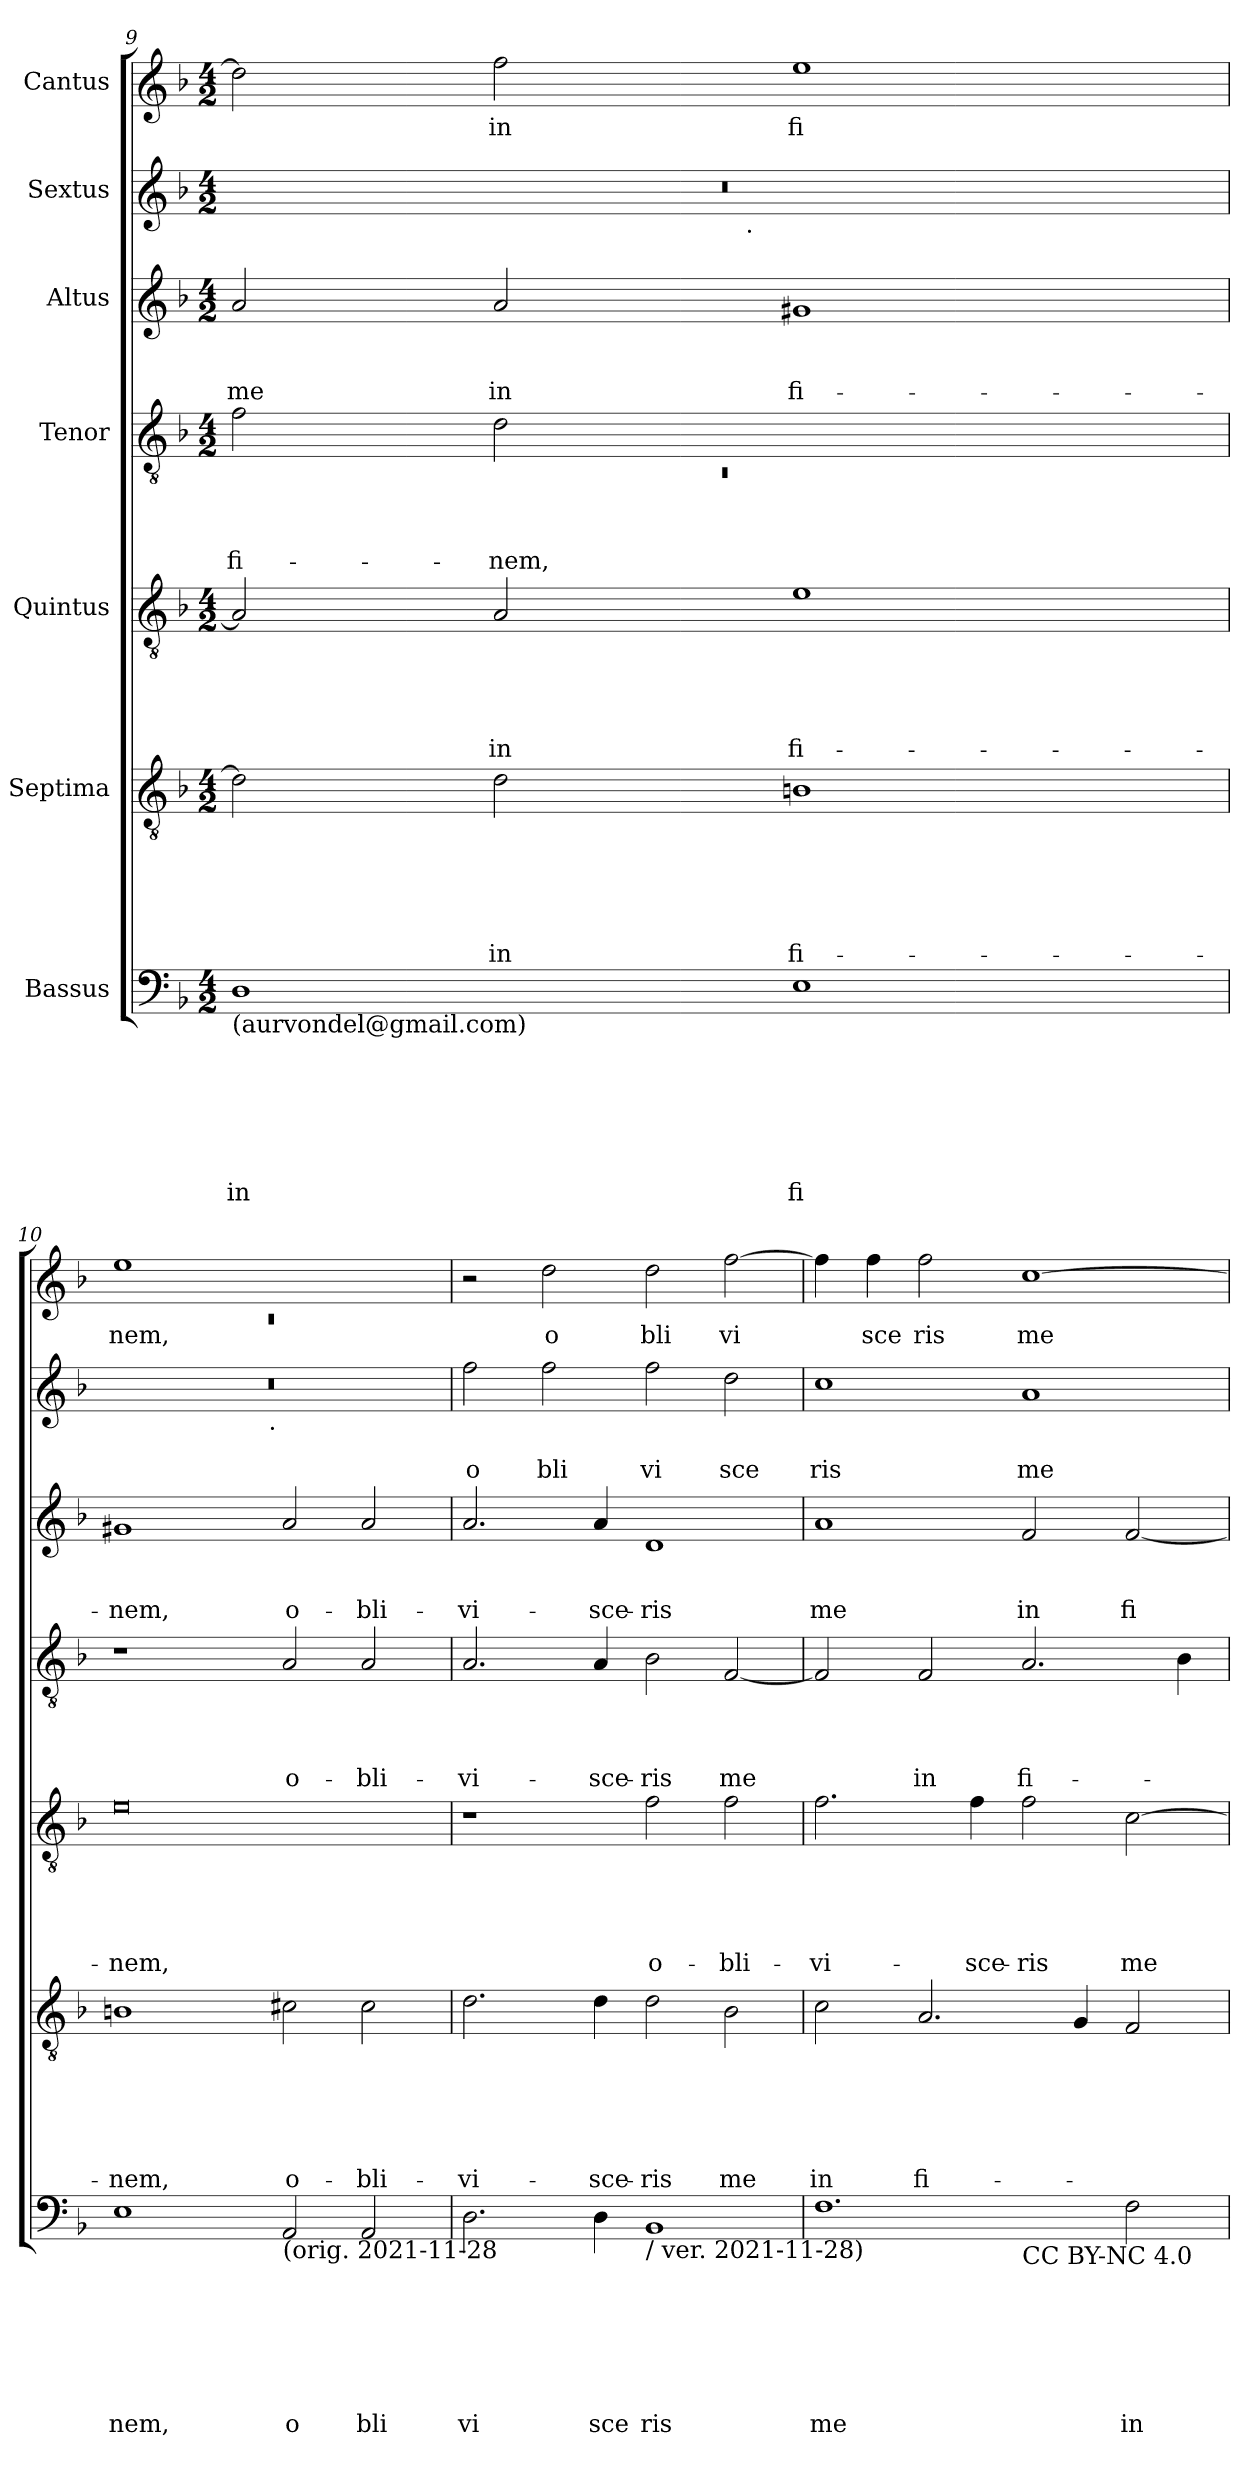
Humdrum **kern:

**kern	**text	**text	**text	**text	**text	**text	**text	**kern	**text	**text	**text	**text	**text	**text	**kern	**text	**text	**text	**text	**text	**kern	**text	**text	**text	**text	**kern	**text	**text	**text	**kern	**text	**text	**kern	**text
*part7	*part7	*part7	*part7	*part7	*part7	*part7	*part7	*part6	*part6	*part6	*part6	*part6	*part6	*part6	*part5	*part5	*part5	*part5	*part5	*part5	*part4	*part4	*part4	*part4	*part4	*part3	*part3	*part3	*part3	*part2	*part2	*part2	*part1	*part1
*staff7	*staff7	*staff7	*staff7	*staff7	*staff7	*staff7	*staff7	*staff6	*staff6	*staff6	*staff6	*staff6	*staff6	*staff6	*staff5	*staff5	*staff5	*staff5	*staff5	*staff5	*staff4	*staff4	*staff4	*staff4	*staff4	*staff3	*staff3	*staff3	*staff3	*staff2	*staff2	*staff2	*staff1	*staff1
*I"Bassus	*	*	*	*	*	*	*	*I"Septima	*	*	*	*	*	*	*I"Quintus	*	*	*	*	*	*I"Tenor	*	*	*	*	*I"Altus	*	*	*	*I"Sextus	*	*	*I"Cantus	*
*clefF4	*	*	*	*	*	*	*	*clefGv2	*	*	*	*	*	*	*clefGv2	*	*	*	*	*	*clefGv2	*	*	*	*	*clefG2	*	*	*	*clefG2	*	*	*clefG2	*
*ITrd-3c-5	*	*	*	*	*	*	*	*	*	*	*	*	*	*	*ITrd-3c-5	*	*	*	*	*	*ITrd-3c-5	*	*	*	*	*ITrd-3c-5	*	*	*	*ITrd-3c-5	*	*	*ITrd-3c-5	*
*k[b-e-]	*	*	*	*	*	*	*	*k[b-]	*	*	*	*	*	*	*k[b-e-]	*	*	*	*	*	*k[b-e-]	*	*	*	*	*k[b-e-]	*	*	*	*k[b-e-]	*	*	*k[b-e-]	*
*B-:	*	*	*	*	*	*	*	*F:	*	*	*	*	*	*	*B-:	*	*	*	*	*	*B-:	*	*	*	*	*B-:	*	*	*	*B-:	*	*	*B-:	*
*M4/2	*	*	*	*	*	*	*	*M4/2	*	*	*	*	*	*	*M4/2	*	*	*	*	*	*M4/2	*	*	*	*	*M4/2	*	*	*	*M4/2	*	*	*M4/2	*
=9	=9	=9	=9	=9	=9	=9	=9	=9	=9	=9	=9	=9	=9	=9	=9	=9	=9	=9	=9	=9	=9	=9	=9	=9	=9	=9	=9	=9	=9	=9	=9	=9	=9	=9
*	*	*	*	*	*	*	*	*	*	*	*	*	*	*	*	*	*	*	*	*	*^	*	*	*	*	*	*	*	*	*	*	*	*	*
!LO:TX:b:t=(aurvondel@gmail.com)	!	!	!	!	!	!	!	!	!	!	!	!	!	!	!	!	!	!	!	!	!	!	!	!	!	!	!	!	!	!	!	!	!	!	!
!	!	!	!	!	!	!	!LO:LY:b	!	!	!	!	!	!	!	!	!	!	!	!	!	!	!LO:N:vis=1	!	!	!	!LO:LY:b	!	!	!	!LO:LY:b	!	!	!	!	!
*	*	*	*	*	*	*	*	*	*	*	*	*	*	*	*	*	*	*	*	*	*	*	*	*	*	*	*	*	*	*	*^	*	*	*	*
1G	.	.	.	.	.	.	in	2d\]	.	.	.	.	.	.	2d/]	.	.	.	.	.	2b-\	0rC	.	.	.	fi-	2dd/	.	.	me	0r	2ryy	.	.	2gg\]	.
!	!	!	!	!	!	!	!	!	!	!	!	!	!	!LO:LY:b	!	!	!	!	!	!LO:LY:b	!	!	!	!	!	!LO:LY:b	!	!	!	!LO:LY:b	!	!	!	!	!	!LO:LY:b
.	.	.	.	.	.	.	.	2d\	.	.	.	.	.	in	2d/	.	.	.	.	in	2g\	.	.	.	.	-nem,	2dd/	.	.	in	.	4...ryy	.	.	2bb-\	in
!	!	!	!	!	!	!	!	!	!	!	!	!	!	!	!	!	!	!	!	!	!	!	!	!	!	!	!	!	!	!	!	!LO:TX:b:t=.	!	!	!	!
.	.	.	.	.	.	.	.	.	.	.	.	.	.	.	.	.	.	.	.	.	.	.	.	.	.	.	.	.	.	.	.	1ryy	.	.	.	.
!	!	!	!	!	!	!	!LO:LY:b	!	!	!	!	!	!	!LO:LY:b	!	!	!	!	!	!LO:LY:b	!	!	!	!	!	!	!	!	!	!LO:LY:b	!	!	!	!	!	!LO:LY:b
1A	.	.	.	.	.	.	fi	1Bn	.	.	.	.	.	fi-	1a	.	.	.	.	fi-	1ryy	.	.	.	.	.	1cc#X	.	.	fi-	.	.	.	.	1aa	fi
.	.	.	.	.	.	.	.	.	.	.	.	.	.	.	.	.	.	.	.	.	.	.	.	.	.	.	.	.	.	.	.	32ryy	.	.	.	.
=10	=10	=10	=10	=10	=10	=10	=10	=10	=10	=10	=10	=10	=10	=10	=10	=10	=10	=10	=10	=10	=10	=10	=10	=10	=10	=10	=10	=10	=10	=10	=10	=10	=10	=10	=10	=10
*	*	*	*	*	*	*	*	*	*	*	*	*	*	*	*	*	*	*	*	*	*	*	*	*	*	*	*	*	*	*	*	*	*	*	*^	*
!	!	!	!	!	!	!	!LO:LY:b	!	!	!	!	!	!	!LO:LY:b	!	!	!	!	!	!LO:LY:b	!	!	!	!	!	!	!	!	!	!LO:LY:b	!	!	!	!	!	!LO:N:vis=1	!LO:LY:b
*	*	*	*	*	*	*	*	*	*	*	*	*	*	*	*	*	*	*	*	*	*v	*v	*	*	*	*	*	*	*	*	*	*	*	*	*	*	*
1A	.	.	.	.	.	.	nem,	1Bn	.	.	.	.	.	-nem,	0a	.	.	.	.	-nem,	1r	.	.	.	.	1cc#X	.	.	-nem,	0r	2ryy	.	.	1aa	0rc	nem,
.	.	.	.	.	.	.	.	.	.	.	.	.	.	.	.	.	.	.	.	.	.	.	.	.	.	.	.	.	.	.	4...ryy	.	.	.	.	.
!	!	!	!	!	!	!	!	!	!	!	!	!	!	!	!	!	!	!	!	!	!	!	!	!	!	!	!	!	!	!	!LO:TX:b:t=.	!	!	!	!	!
.	.	.	.	.	.	.	.	.	.	.	.	.	.	.	.	.	.	.	.	.	.	.	.	.	.	.	.	.	.	.	1ryy	.	.	.	.	.
!LO:TX:b:t=(orig. 2021-11-28	!	!	!	!	!	!	!	!	!	!	!	!	!	!	!	!	!	!	!	!	!	!	!	!	!	!	!	!	!	!	!	!	!	!	!	!
!	!	!	!	!	!	!	!LO:LY:b	!	!	!	!	!	!	!LO:LY:b	!	!	!	!	!	!	!	!	!	!	!LO:LY:b	!	!	!	!LO:LY:b	!	!	!	!	!	!	!
2D/	.	.	.	.	.	.	o	2c#X\	.	.	.	.	.	o-	.	.	.	.	.	.	2d/	.	.	.	o-	2dd/	.	.	o-	.	.	.	.	1ryy	.	.
!	!	!	!	!	!	!	!LO:LY:b	!	!	!	!	!	!	!LO:LY:b	!	!	!	!	!	!	!	!	!	!	!LO:LY:b	!	!	!	!LO:LY:b	!	!	!	!	!	!	!
2D/	.	.	.	.	.	.	bli	2c#\	.	.	.	.	.	-bli-	.	.	.	.	.	.	2d/	.	.	.	-bli-	2dd/	.	.	-bli-	.	.	.	.	.	.	.
.	.	.	.	.	.	.	.	.	.	.	.	.	.	.	.	.	.	.	.	.	.	.	.	.	.	.	.	.	.	.	32ryy	.	.	.	.	.
=11	=11	=11	=11	=11	=11	=11	=11	=11	=11	=11	=11	=11	=11	=11	=11	=11	=11	=11	=11	=11	=11	=11	=11	=11	=11	=11	=11	=11	=11	=11	=11	=11	=11	=11	=11	=11
!	!	!	!	!	!	!	!LO:LY:b	!	!	!	!	!	!	!LO:LY:b	!	!	!	!	!	!	!	!	!	!	!LO:LY:b	!	!	!	!LO:LY:b	!	!	!	!LO:LY:b	!	!	!
*	*	*	*	*	*	*	*	*	*	*	*	*	*	*	*	*	*	*	*	*	*	*	*	*	*	*	*	*	*	*v	*v	*	*	*	*	*
*	*	*	*	*	*	*	*	*	*	*	*	*	*	*	*	*	*	*	*	*	*	*	*	*	*	*	*	*	*	*	*	*	*v	*v	*
2.G\	.	.	.	.	.	.	vi	2.d\	.	.	.	.	.	-vi-	1r	.	.	.	.	.	2.d/	.	.	.	-vi-	2.dd/	.	.	-vi-	2bb-\	.	o	2r	.
!	!	!	!	!	!	!	!	!	!	!	!	!	!	!	!	!	!	!	!	!	!	!	!	!	!	!	!	!	!	!	!	!LO:LY:b	!	!LO:LY:b
.	.	.	.	.	.	.	.	.	.	.	.	.	.	.	.	.	.	.	.	.	.	.	.	.	.	.	.	.	.	2bb-\	.	bli	2gg\	o
!	!	!	!	!	!	!	!LO:LY:b	!	!	!	!	!	!	!LO:LY:b	!	!	!	!	!	!	!	!	!	!	!LO:LY:b	!	!	!	!LO:LY:b	!	!	!	!	!
4G\	.	.	.	.	.	.	sce	4d\	.	.	.	.	.	-sce-	.	.	.	.	.	.	4d/	.	.	.	-sce-	4dd/	.	.	-sce-	.	.	.	.	.
!LO:TX:b:t=/ ver. 2021-11-28)	!	!	!	!	!	!	!	!	!	!	!	!	!	!	!	!	!	!	!	!	!	!	!	!	!	!	!	!	!	!	!	!	!	!
!	!	!	!	!	!	!	!LO:LY:b	!	!	!	!	!	!	!LO:LY:b	!	!	!	!	!	!LO:LY:b	!	!	!	!	!LO:LY:b	!	!	!	!LO:LY:b	!	!	!LO:LY:b	!	!LO:LY:b
1E-	.	.	.	.	.	.	ris	2d\	.	.	.	.	.	-ris	2b-\	.	.	.	.	o-	2e-\	.	.	.	-ris	1g	.	.	-ris	2bb-\	.	vi	2gg\	bli
!	!	!	!	!	!	!	!	!	!	!	!	!	!	!LO:LY:b	!	!	!	!	!	!LO:LY:b	!	!	!	!	!LO:LY:b	!	!	!	!	!	!	!LO:LY:b	!	!LO:LY:b
.	.	.	.	.	.	.	.	2B-\	.	.	.	.	.	me	2b-\	.	.	.	.	-bli-	[<2B-/	.	.	.	me	.	.	.	.	2gg\	.	sce	[>2bb-\	vi
=12	=12	=12	=12	=12	=12	=12	=12	=12	=12	=12	=12	=12	=12	=12	=12	=12	=12	=12	=12	=12	=12	=12	=12	=12	=12	=12	=12	=12	=12	=12	=12	=12	=12	=12
!	!	!	!	!	!	!	!LO:LY:b	!	!	!	!	!	!	!LO:LY:b	!	!	!	!	!	!LO:LY:b	!	!	!	!	!	!	!	!	!LO:LY:b	!	!	!LO:LY:b	!	!
*^	*	*	*	*	*	*	*	*	*	*	*	*	*	*	*	*	*	*	*	*	*	*	*	*	*	*	*	*	*	*	*	*	*	*
1.B-	1ryy	.	.	.	.	.	.	me	2c\	.	.	.	.	.	in	2.b-\	.	.	.	.	-vi-	2B-/]	.	.	.	.	1dd	.	.	me	1ff	.	ris	4bb-\]	.
!	!	!	!	!	!	!	!	!	!	!	!	!	!	!	!	!	!	!	!	!	!	!	!	!	!	!	!	!	!	!	!	!	!	!	!LO:LY:b
.	.	.	.	.	.	.	.	.	.	.	.	.	.	.	.	.	.	.	.	.	.	.	.	.	.	.	.	.	.	.	.	.	.	4bb-\	sce
!	!	!	!	!	!	!	!	!	!	!	!	!	!	!	!LO:LY:b	!	!	!	!	!	!	!	!	!	!	!LO:LY:b	!	!	!	!	!	!	!	!	!LO:LY:b
.	.	.	.	.	.	.	.	.	2.A/	.	.	.	.	.	fi-	.	.	.	.	.	.	2B-/	.	.	.	in	.	.	.	.	.	.	.	2bb-\	ris
!	!	!	!	!	!	!	!	!	!	!	!	!	!	!	!	!	!	!	!	!	!LO:LY:b	!	!	!	!	!	!	!	!	!	!	!	!	!	!
.	.	.	.	.	.	.	.	.	.	.	.	.	.	.	.	4b-\	.	.	.	.	-sce-	.	.	.	.	.	.	.	.	.	.	.	.	.	.
!	!LO:TX:b:t=CC BY-NC 4.0	!	!	!	!	!	!	!	!	!	!	!	!	!	!	!	!	!	!	!	!	!	!	!	!	!	!	!	!	!	!	!	!	!	!
!	!	!	!	!	!	!	!	!	!	!	!	!	!	!	!	!	!	!	!	!	!LO:LY:b	!	!	!	!	!LO:LY:b	!	!	!	!LO:LY:b	!	!	!LO:LY:b	!	!LO:LY:b
.	1ryy	.	.	.	.	.	.	.	.	.	.	.	.	.	.	2b-\	.	.	.	.	-ris	2.d/	.	.	.	fi-	2b-/	.	.	in	1dd	.	me	[>1ff	me
.	.	.	.	.	.	.	.	.	4G/	.	.	.	.	.	.	.	.	.	.	.	.	.	.	.	.	.	.	.	.	.	.	.	.	.	.
!	!	!	!	!	!	!	!	!LO:LY:b	!	!	!	!	!	!	!	!	!	!	!	!	!LO:LY:b	!	!	!	!	!	!	!	!	!LO:LY:b	!	!	!	!	!
2B-\	.	.	.	.	.	.	.	in	2F/	.	.	.	.	.	.	[>2f\	.	.	.	.	me	.	.	.	.	.	[<2b-/	.	.	fi-	.	.	.	.	.
.	.	.	.	.	.	.	.	.	.	.	.	.	.	.	.	.	.	.	.	.	.	4e-\	.	.	.	.	.	.	.	.	.	.	.	.	.
*v	*v	*	*	*	*	*	*	*	*	*	*	*	*	*	*	*	*	*	*	*	*	*	*	*	*	*	*	*	*	*	*	*	*	*	*
=	=	=	=	=	=	=	=	=	=	=	=	=	=	=	=	=	=	=	=	=	=	=	=	=	=	=	=	=	=	=	=	=	=	=
*-	*-	*-	*-	*-	*-	*-	*-	*-	*-	*-	*-	*-	*-	*-	*-	*-	*-	*-	*-	*-	*-	*-	*-	*-	*-	*-	*-	*-	*-	*-	*-	*-	*-	*-
